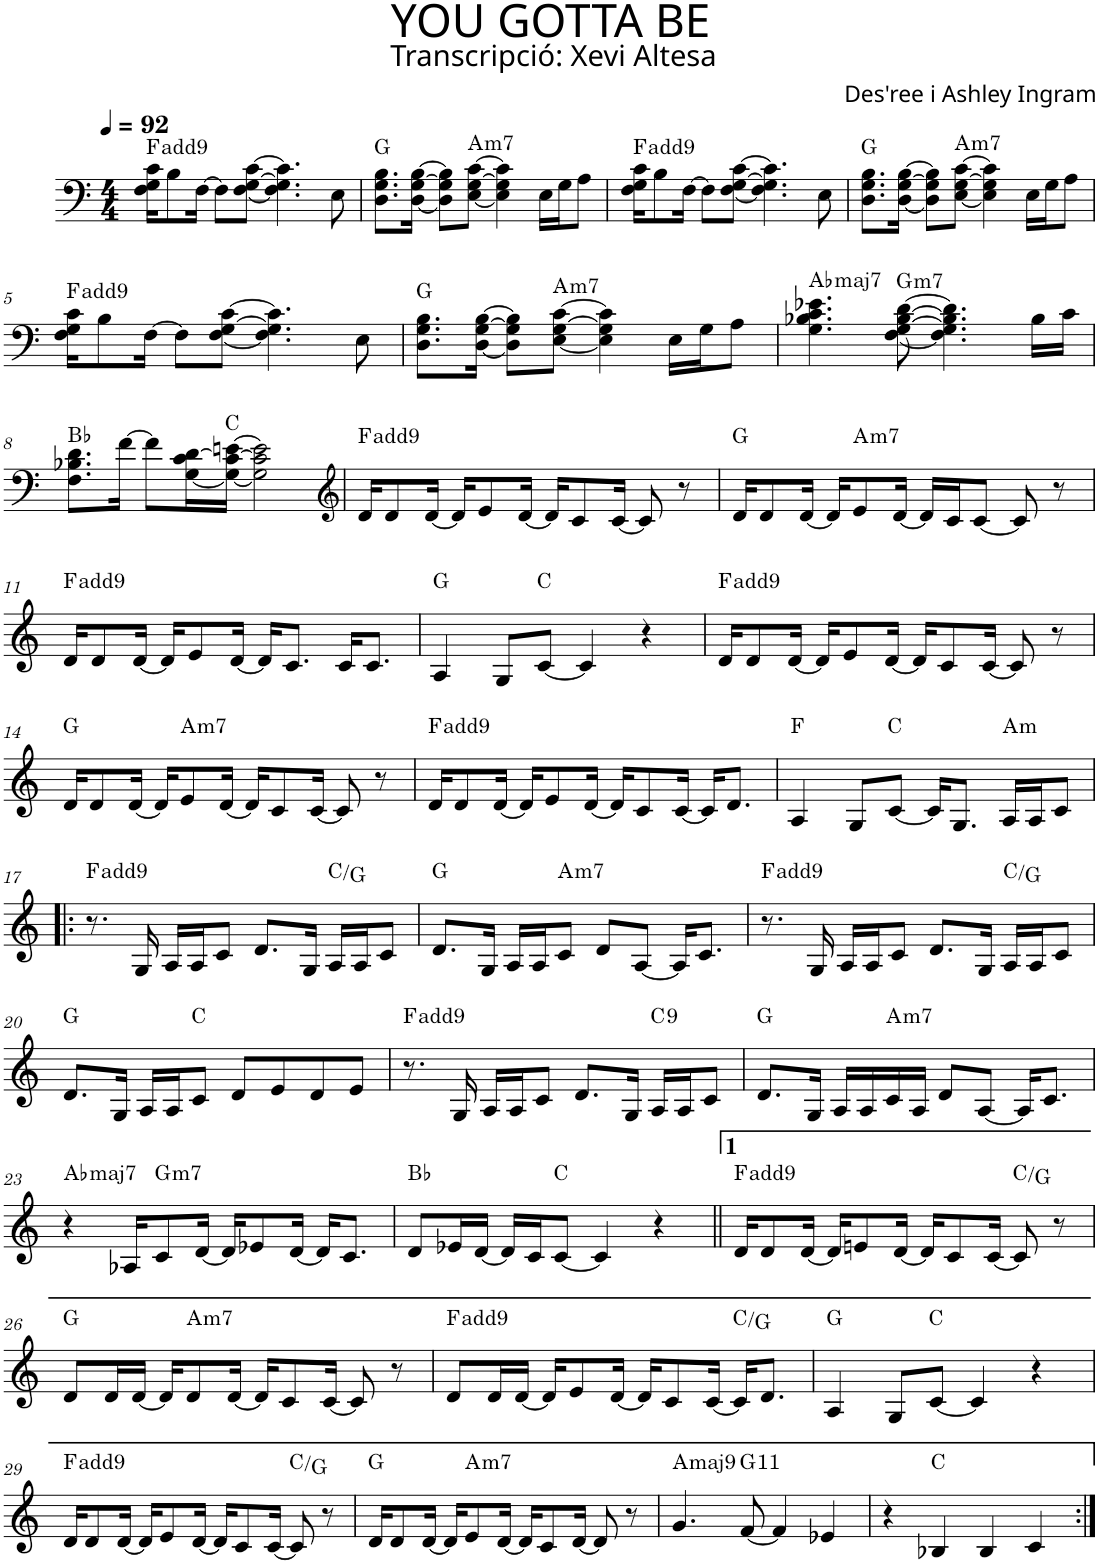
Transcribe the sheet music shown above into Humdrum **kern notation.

**kern	**harte
*part1	*part1
*staff1	*
*I"P1	*
*clefF4	*
*k[]	*
*M4/4	*
*MM92	*
=1	=1
16F\ 16G\ 16c\KL	F:maj(9)
8B\	.
[>16F\Jk	.
8F\L]	.
[<8F\ [>8G\ [>8c\J	.
4.F\] 4.G\] 4.c\]	.
8E\	.
=2	=2
8.D\ 8.G\ 8.B\L	G:maj
[<16D\ [>16G\ [>16B\Jk	.
8D\] 8G\] 8B\]L	.
!	!LO:H:kt=m7
[<8E\ [>8G\ [>8c\J	A:min7
4E\] 4G\] 4c\]	.
16E\LL	.
16G\J	.
8A\J	.
=3	=3
16F\ 16G\ 16c\KL	F:maj(9)
8B\	.
[>16F\Jk	.
8F\L]	.
[<8F\ [>8G\ [>8c\J	.
4.F\] 4.G\] 4.c\]	.
8E\	.
=4	=4
8.D\ 8.G\ 8.B\L	G:maj
[<16D\ [>16G\ [>16B\Jk	.
8D\] 8G\] 8B\]L	.
!	!LO:H:kt=m7
[<8E\ [>8G\ [>8c\J	A:min7
4E\] 4G\] 4c\]	.
16E\LL	.
16G\J	.
8A\J	.
!!LO:LB:g=z
=5	=5
16F\ 16G\ 16c\KL	F:maj(9)
8B\	.
[>16F\Jk	.
8F\L]	.
[<8F\ [>8G\ [>8c\J	.
4.F\] 4.G\] 4.c\]	.
8E\	.
=6	=6
8.D\ 8.G\ 8.B\L	G:maj
[<16D\ [>16G\ [>16B\Jk	.
8D\] 8G\] 8B\]L	.
!	!LO:H:kt=m7
[<8E\ [>8G\ [>8c\J	A:min7
4E\] 4G\] 4c\]	.
16E\LL	.
16G\J	.
8A\J	.
=7	=7
!	!LO:H:kt=maj7
4.G\ 4.B-X\ 4.c\ 4.e-X\	Ab:maj7
!	!LO:H:kt=m7
[<8F\ [>8G\ [>8B-\ [>8d\	G:min7
4.F\] 4.G\] 4.B-\] 4.d\]	.
16B-\LL	.
16c\JJ	.
!!LO:LB:g=z
=8	=8
8.F\ 8.B-X\ 8.d\L	Bb:maj
[>16f\Jk	.
8f\L]	.
[<16G\ [>16c\ 16d\L	.
16G\_ 16c\_ [>16en\JJ	C:maj
2G\] 2c\] 2e\]	.
=9	=9
*clefG2	*
16d/KL	F:maj(9)
8d/	.
[<16d/Jk	.
16d/KL]	.
8e/	.
[<16d/Jk	.
16d/KL]	.
8c/	.
[<16c/Jk	.
8c/]	.
8r	.
=10	=10
16d/KL	G:maj
8d/	.
[<16d/Jk	.
16d/KL]	.
!	!LO:H:kt=m7
8e/	A:min7
[<16d/Jk	.
16d/LL]	.
16c/J	.
[<8c/J	.
8c/]	.
8r	.
!!LO:LB:g=z
=11	=11
16d/KL	F:maj(9)
8d/	.
[<16d/Jk	.
16d/KL]	.
8e/	.
[<16d/Jk	.
16d/KL]	.
8.c/J	.
16c/KL	.
8.c/J	.
=12	=12
4A/	G:maj
8G/L	.
[<8c/J	C:maj
4c/]	.
4r	.
=13	=13
16d/KL	F:maj(9)
8d/	.
[<16d/Jk	.
16d/KL]	.
8e/	.
[<16d/Jk	.
16d/KL]	.
8c/	.
[<16c/Jk	.
8c/]	.
8r	.
!!LO:LB:g=z
=14	=14
16d/KL	G:maj
8d/	.
[<16d/Jk	.
16d/KL]	.
!	!LO:H:kt=m7
8e/	A:min7
[<16d/Jk	.
16d/KL]	.
8c/	.
[<16c/Jk	.
8c/]	.
8r	.
=15	=15
16d/KL	F:maj(9)
8d/	.
[<16d/Jk	.
16d/KL]	.
8e/	.
[<16d/Jk	.
16d/KL]	.
8c/	.
[<16c/Jk	.
16c/KL]	.
8.d/J	.
=16	=16
4A/	F:maj
8G/L	.
[<8c/J	C:maj
16c/KL]	.
8.G/J	.
!	!LO:H:kt=m
16A/LL	A:min
16A/J	.
8c/J	.
!!LO:LB:g=z
=17!|:	=17!|:
8.r	F:maj(9)
16G/	.
16A/LL	.
16A/J	.
8c/J	.
8.d/L	.
16G/Jk	.
16A/LL	C:maj/5
16A/J	.
8c/J	.
=18	=18
8.d/L	G:maj
16G/Jk	.
16A/LL	.
16A/J	.
!	!LO:H:kt=m7
8c/J	A:min7
8d/L	.
[<8A/J	.
16A/KL]	.
8.c/J	.
=19	=19
8.r	F:maj(9)
16G/	.
16A/LL	.
16A/J	.
8c/J	.
8.d/L	.
16G/Jk	.
16A/LL	C:maj/5
16A/J	.
8c/J	.
!!LO:LB:g=z
=20	=20
8.d/L	G:maj
16G/Jk	.
16A/LL	.
16A/J	.
8c/J	C:maj
8d/L	.
8e/	.
8d/	.
8e/J	.
=21	=21
8.r	F:maj(9)
16G/	.
16A/LL	.
16A/J	.
8c/J	.
8.d/L	.
16G/Jk	.
!	!LO:H:kt=9
16A/LL	C:9
16A/J	.
8c/J	.
=22	=22
8.d/L	G:maj
16G/Jk	.
16A/LL	.
16A/	.
!	!LO:H:kt=m7
16c/	A:min7
16A/JJ	.
8d/L	.
[<8A/J	.
16A/KL]	.
8.c/J	.
!!LO:LB:g=z
=23	=23
!	!LO:H:kt=maj7
4r	Ab:maj7
16A-X/KL	.
!	!LO:H:kt=m7
8c/	G:min7
[<16d/Jk	.
16d/KL]	.
8e-X/	.
[<16d/Jk	.
16d/KL]	.
8.c/J	.
=24	=24
8d/L	Bb:maj
16e-X/L	.
[<16d/JJ	.
16d/LL]	.
16c/J	.
[<8c/J	C:maj
4c/]	.
4r	.
=25||	=25||
16d/KL	F:maj(9)
8d/	.
[<16d/Jk	.
16d/KL]	.
8en/	.
[<16d/Jk	.
16d/KL]	.
8c/	.
[<16c/Jk	.
8c/]	C:maj/5
8r	.
!!LO:LB:g=z
=26	=26
8d/L	G:maj
16d/L	.
[<16d/JJ	.
16d/KL]	.
!	!LO:H:kt=m7
8d/	A:min7
[<16d/Jk	.
16d/KL]	.
8c/	.
[<16c/Jk	.
8c/]	.
8r	.
=27	=27
8d/L	F:maj(9)
16d/L	.
[<16d/JJ	.
16d/KL]	.
8e/	.
[<16d/Jk	.
16d/KL]	.
8c/	.
[<16c/Jk	.
16c/KL]	C:maj/5
8.d/J	.
=28	=28
4A/	G:maj
8G/L	.
[<8c/J	C:maj
4c/]	.
4r	.
!!LO:LB:g=z
=29	=29
16d/KL	F:maj(9)
8d/	.
[<16d/Jk	.
16d/KL]	.
8e/	.
[<16d/Jk	.
16d/KL]	.
8c/	.
[<16c/Jk	.
8c/]	C:maj/5
8r	.
=30	=30
16d/KL	G:maj
8d/	.
[<16d/Jk	.
16d/KL]	.
!	!LO:H:kt=m7
8e/	A:min7
[<16d/Jk	.
16d/KL]	.
8c/	.
[<16d/Jk	.
8d/]	.
8r	.
=31	=31
!	!LO:H:kt=maj9
4.g/	A:maj9
!	!LO:H:kt=11
[<8f/	G:9(11)
4f/]	.
4e-X/	.
=32	=32
4r	.
4B-X/	C:maj
4B-/	.
4c/	.
=:|!	=:|!
*-	*-
